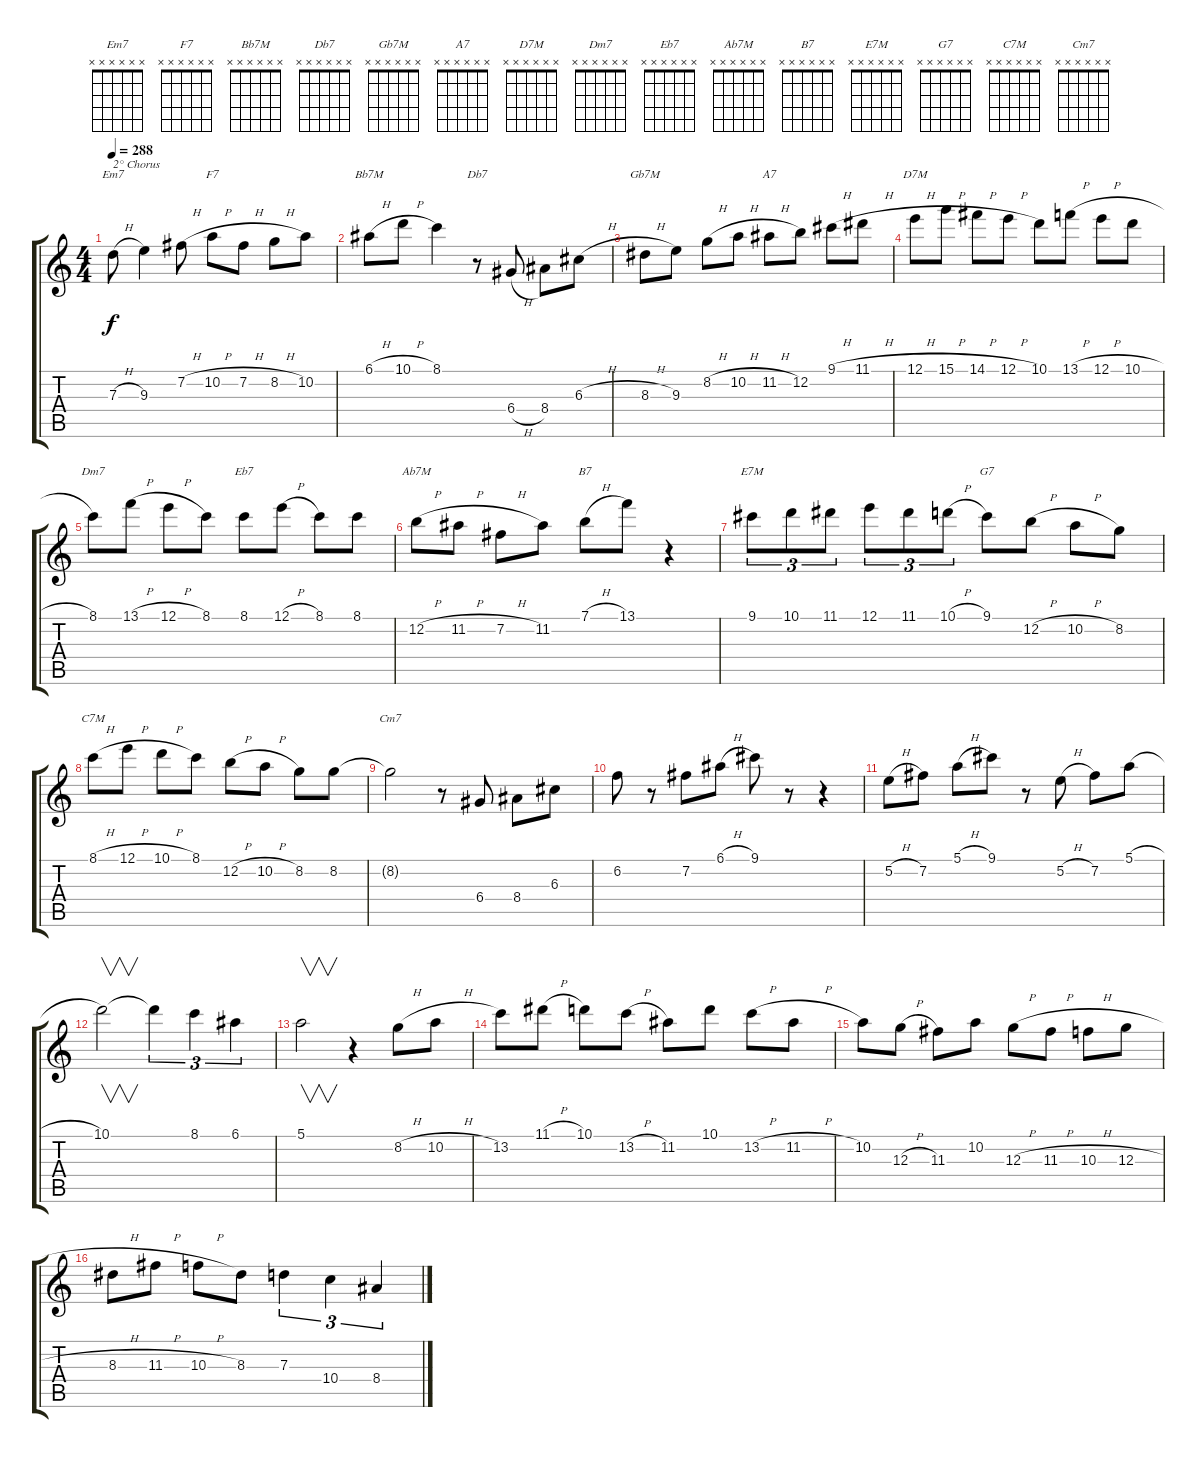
\track "" {instrument electricguitarjazz}
\staff {score tabs}
\tuning (E4 B3 G3 D3 A2 E2) {hide}
\chord ("Em7" x x x x x x) {firstfret 0}
\chord ("F7" x x x x x x) {firstfret 0}
\chord ("Bb7M" x x x x x x) {firstfret 0}
\chord ("Db7" x x x x x x) {firstfret 0}
\chord ("Gb7M" x x x x x x) {firstfret 0}
\chord ("A7" x x x x x x) {firstfret 0}
\chord ("D7M" x x x x x x) {firstfret 0}
\chord ("Dm7" x x x x x x) {firstfret 0}
\chord ("Eb7" x x x x x x) {firstfret 0}
\chord ("Ab7M" x x x x x x) {firstfret 0}
\chord ("B7" x x x x x x) {firstfret 0}
\chord ("E7M" x x x x x x) {firstfret 0}
\chord ("G7" x x x x x x) {firstfret 0}
\chord ("C7M" x x x x x x) {firstfret 0}
\chord ("Cm7" x x x x x x) {firstfret 0}
\ts (4 4)
\tempo 288
\clef g2
\ks c
7.3{h}.8{ch "Em7" txt "2° Chorus" dy f} 9.3.4 7.2{h}.8 10.2{h}.8{ch "F7"} 7.2{h}.8 8.2{h}.8 10.2.8 |
6.1{h}.8{ch "Bb7M"} 10.1{h}.8 8.1.4 r.8{ch "Db7"} 6.4{h}.8 8.4.8 6.3{h}.8 |
8.3{h}.8{ch "Gb7M"} 9.3.8 8.2{h}.8 10.2{h}.8 11.2{h}.8{ch "A7"} 12.2.8 9.1{h}.8 11.1{h}.8 |
12.1{h}.8{ch "D7M"} 15.1{h}.8 14.1{h}.8 12.1{h}.8 10.1.8 13.1{h}.8 12.1{h}.8 10.1{h}.8 |
8.1.8{ch "Dm7"} 13.1{h}.8 12.1{h}.8 8.1.8 8.1.8{ch "Eb7"} 12.1{h}.8 8.1.8 8.1.8 |
12.2{h}.8{ch "Ab7M"} 11.2{h}.8 7.2{h}.8 11.2.8 7.1{h}.8{ch "B7"} 13.1.8 r.4 |
9.1.8{tu (3 2) ch "E7M"} 10.1.8{tu (3 2)} 11.1.8{tu (3 2)} 12.1.8{tu (3 2)} 11.1.8{tu (3 2)} 10.1{h}.8{tu (3 2)} 9.1.8{ch "G7"} 12.2{h}.8 10.2{h}.8 8.2.8 |
8.1{h}.8{ch "C7M"} 12.1{h}.8 10.1{h}.8 8.1.8 12.2{h}.8 10.2{h}.8 8.2.8 8.2.8 |
8.2{t}.2{ch "Cm7"} r.8 6.4.8 8.4.8 6.3.8 |
6.2.8 r.8 7.2.8 6.1{h}.8 9.1.8 r.8 r.4 |
5.2{h}.8 7.2.8 5.1{h}.8 9.1.8 r.8 5.2{h}.8 7.2.8 5.1{h}.8 |
10.1.2{v} 10.1{t}.4{tu (3 2)} 8.1.4{tu (3 2)} 6.1.4{tu (3 2)} |
5.1.2{v} r.4 8.2{h}.8 10.2{h}.8 |
13.2.8 11.1{h}.8 10.1.8 13.2{h}.8 11.2.8 10.1.8 13.2{h}.8 11.2{h}.8 |
10.2.8 12.3{h}.8 11.3.8 10.2.8 12.3{h}.8 11.3{h}.8 10.3{h}.8 12.3{h}.8 |
8.3{h}.8 11.3{h}.8 10.3{h}.8 8.3.8 7.3.4{tu (3 2)} 10.4.4{tu (3 2)} 8.4.4{tu (3 2)}
